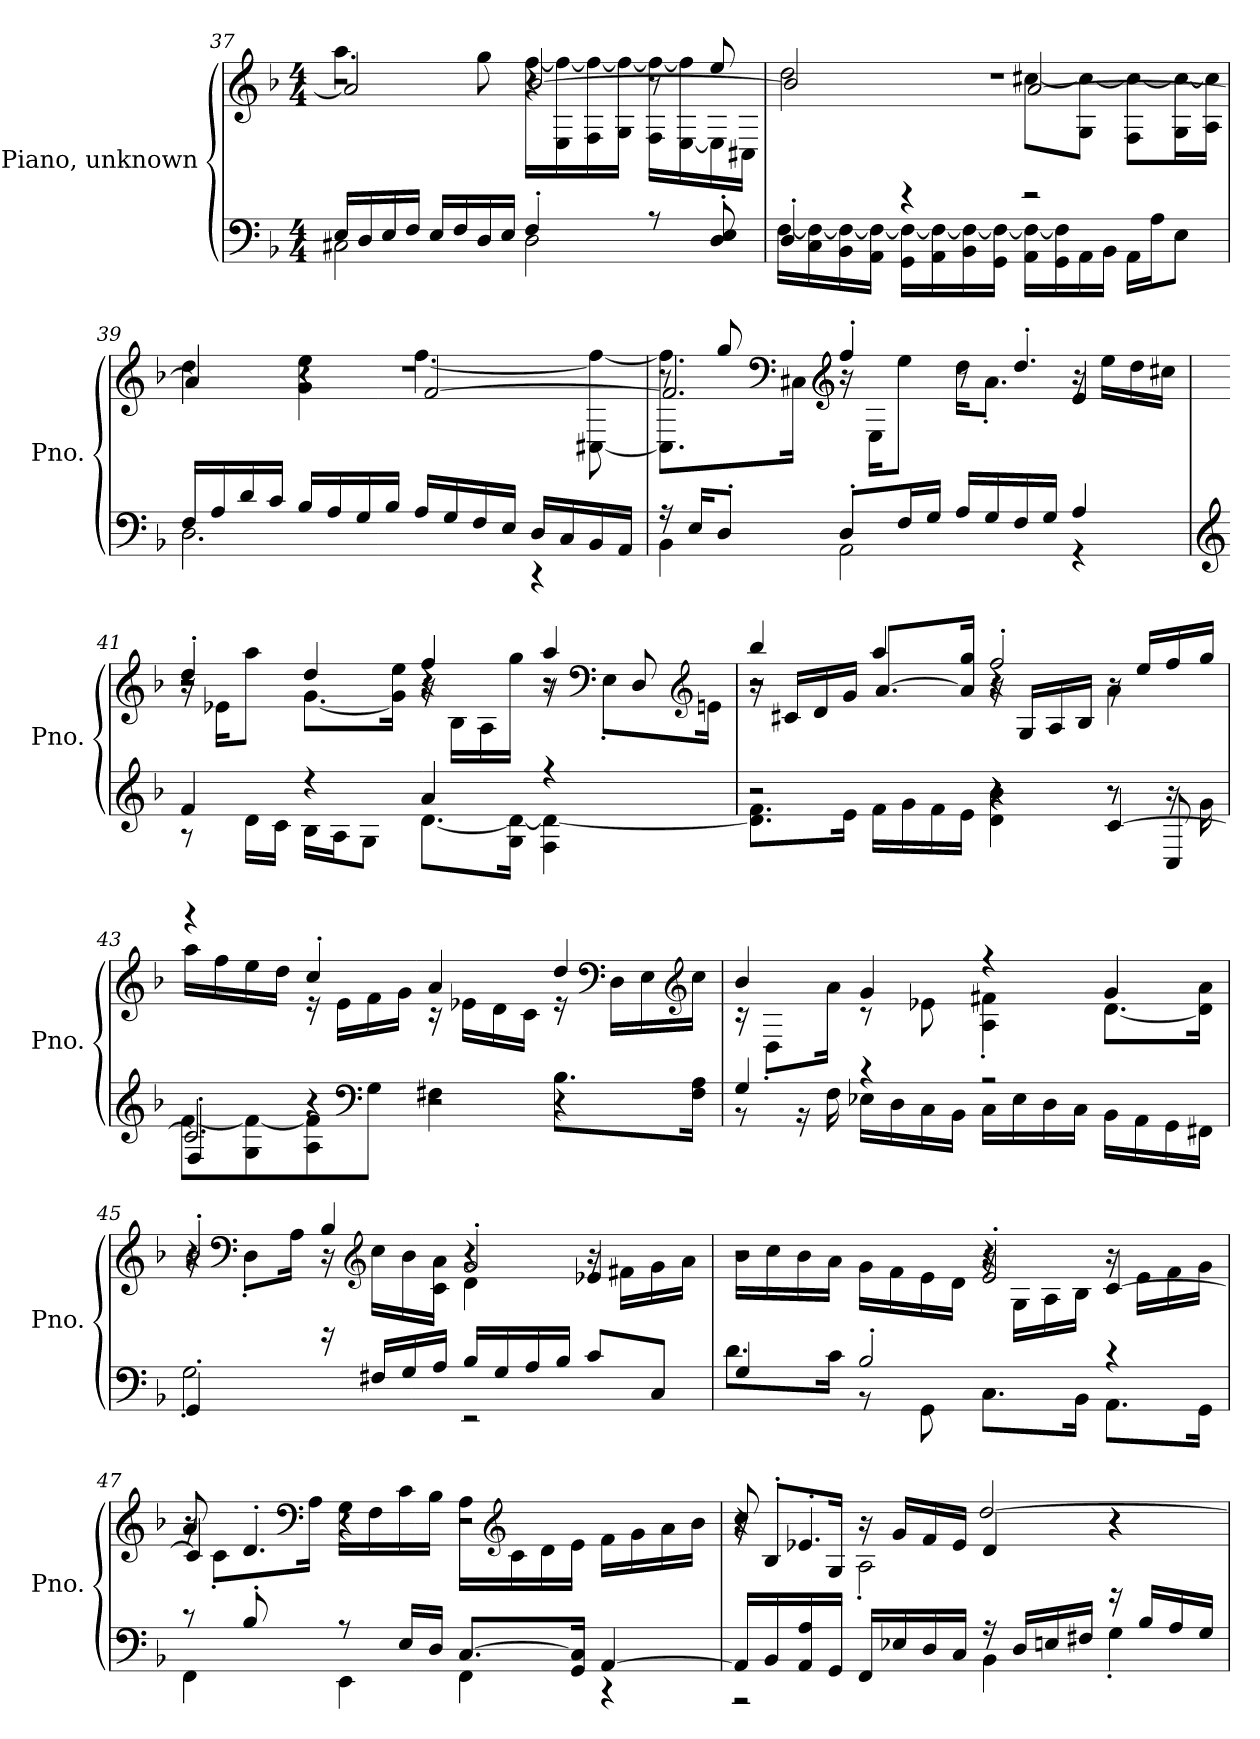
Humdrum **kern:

**kern	**kern
*part1	*part1
*staff2	*staff1
*I"Piano, unknown	*
*I'Pno.	*
!!LO:LB:g=z
*clefF4	*clefG2
*k[b-]	*k[b-]
*M4/4	*M4/4
=37	=37
*^	*^
*	*	*	*^
16E/LL	2C#X\	2r	4.aa\	2a/]
16D/	.	.	.	.
16E/	.	.	.	.
16F/JJ	.	.	.	.
16E/LL	.	.	.	.
16F/	.	.	.	.
16D/	.	.	8gg\	.
16E/JJ	.	.	.	.
4F'/	2D\	4r	[16ff\LL	[2b-/
.	.	.	16E\ 16ff\_	.
.	.	.	16F\ 16ff\_	.
.	.	.	16G\ 16ff\_JJ	.
8r	.	8r	16F\ 16ff\_LL	.
.	.	.	[16E\ 16ff\]	.
8D/' 8E/'	.	8ee/	16E\]	.
.	.	.	16C#X\JJ	.
=38	=38	=38	=38	=38
4D'/	[16F\LL	1r	2dd\	2b-/]
.	16C\ 16F\_	.	.	.
.	16BB-\ 16F\_	.	.	.
.	16AA\ 16F\_JJ	.	.	.
4r	16GG\ 16F\_LL	.	.	.
.	16AA\ 16F\_	.	.	.
.	16BB-\ 16F\_	.	.	.
.	16GG\ 16F\_JJ	.	.	.
2r	16AA\ 16F\_LL	.	[8cc#X\L	[2a/
.	16GG\ 16F\]	.	.	.
.	16AA\	.	8G\ 8cc#\_J	.
.	16BB-\JJ	.	.	.
.	16AA\LL	.	8F\ 8cc#\_L	.
.	16A\J	.	.	.
.	8E\J	.	16G\ 16cc#\_L	.
.	.	.	16A\ 16cc#\]JJ	.
!!LO:LB:g=z	!!	!!
=39	=39	=39	=39	=39
16F/LL	2.D\	1r	4dd\	4a/]
16A/	.	.	.	.
16d/	.	.	.	.
16c/JJ	.	.	.	.
16B-/LL	.	.	4g\ 4ee\	4r
16A/	.	.	.	.
16G/	.	.	.	.
16B-/JJ	.	.	.	.
16A/LL	.	.	[4.ff\	[2f/
16G/	.	.	.	.
16F/	.	.	.	.
16E/JJ	.	.	.	.
16D/LL	4r	.	.	.
16C/	.	.	.	.
16BB-/	.	.	[8C#X\ 8ff\_	.
16AA/JJ	.	.	.	.
=40	=40	=40	=40	=40
16r	4BB-\	8r	8.C#\] 8.ff\]L	2.f/]
16E/KL	.	.	.	.
8D'/J	.	8gg/	.	.
*	*	*clefF4	*	*
.	.	.	16C#X\Jk	.
*	*	*clefG2	*	*
8D'/L	2AA\	4ff'/	16r	.
.	.	.	16E\KL	.
16F/L	.	.	8ee\J	.
16G/JJ	.	.	.	.
16A/LL	.	8r	16dd\KL	.
16G/	.	.	8.a'\J	.
16F/	.	4.dd'/	.	.
16G/JJ	.	.	.	.
4A/	4r	.	16r	4e/
.	.	.	16ee\LL	.
.	.	.	16dd\	.
.	.	.	16cc#X\JJ	.
!!LO:LB:g=z	!!	!!
=41	=41	=41	=41	=41
*clefG2	*	*	*	*
4f/	8r	4dd'/	16r	2r
.	.	.	16e-X\KL	.
.	16d\LL	.	8aa\J	.
.	16c\JJ	.	.	.
4r	16B-\LL	4dd/	[8.g\L	.
.	16A\J	.	.	.
.	8G\J	.	.	.
.	.	.	16g\] 16ee\Jk	.
4a/	[8.d\L	4ff/	16r	4r
.	.	.	16B-\LL	.
.	.	.	16A\	.
.	16G\ 16d\_Jk	.	16gg\JJ	.
4r	4F\ 4d\_	4aa/	16r	8r
*	*	*clefF4	*	*
.	.	.	8E'\L	.
.	.	.	.	8D/
*	*	*clefG2	*	*
.	.	.	16en\Jk	.
=42	=42	=42	=42	=42
*	*^	*	*	*
2r	8.d\] 8.f\L	2r	4bb-/	2r	16r
.	.	.	.	.	16c#X/LL
.	.	.	.	.	16d/
.	16e\Jk	.	.	.	16g/JJ
.	16f\LL	.	4aa/	.	[8.a/L
.	16g\	.	.	.	.
.	16f\	.	.	.	.
.	16e\JJ	.	.	.	16a/] 16gg/Jk
4r	4d\ 4b-\	4r	2ff'/	4r	16r
.	.	.	.	.	16G/LL
.	.	.	.	.	16A/
.	.	.	.	.	16B-/JJ
[4c/	8r	8r	.	4a\	16r
.	.	.	.	.	16ee/LL
.	16r	8C/	.	.	16ff/
.	16g\	.	.	.	16gg/JJ
*	*	*	*	*v	*v
!!LO:LB:g=z
=43	=43	=43	=43	=43
2.c/]	[8f\L	4F'/	4r	16aa\LL
.	.	.	.	16ff\
.	8G\ 8f\_	.	.	16ee\
.	.	.	.	16dd\JJ
.	8A\ 8f\]	4r	4cc'/	16r
.	.	.	.	16e\LL
*clefF4	*	*	*	*
.	8G\J	.	.	16f\
.	.	.	.	16g\JJ
.	4F#X\	2r	4a/	16r
.	.	.	.	16e-X\LL
.	.	.	.	16d\
.	.	.	.	16c\JJ
4r	8.B-\L	.	4dd/	16r
*	*	*	*clefF4	*
.	.	.	.	16D\LL
.	.	.	.	16E\
*	*	*	*clefG2	*
.	16F#\ 16A\Jk	.	.	16cc\JJ
*	*v	*v	*	*
=44	=44	=44	=44
4G/	8r	4b-/	16r
.	.	.	8D'\L
.	16r	.	.
.	16F\	.	16a\Jk
4r	16E-X\LL	4g/	8r
.	16D\	.	.
.	16C\	.	8e-X\
.	16BB-\JJ	.	.
2r	16C\LL	4r	4A\' 4f#X\'
.	16E-\	.	.
.	16D\	.	.
.	16C\JJ	.	.
.	16BB-\LL	4g/	[8.d\L
.	16AA\	.	.
.	16GG\	.	.
.	16FF#X\JJ	.	16d\] 16a\Jk
!!LO:LB:g=z
=45	=45	=45	=45
*	*	*	*^
4GG'/	2G'\	2b-'/	16r	4r
*	*	*clefF4	*	*
.	.	.	8D'\L	.
.	.	.	16A\Jk	.
16r	.	.	16r	4B-/
*	*	*clefG2	*	*
16F#X/LL	.	.	16cc\LL	.
16G/	.	.	16b-\	.
16A/JJ	.	.	16c\ 16a\JJ	.
16B-/LL	2r	2g'/	4d\	4r
16G/	.	.	.	.
16A/	.	.	.	.
16B-/JJ	.	.	.	.
8c/L	.	.	16r	4e-X/
.	.	.	16f#X\LL	.
8C/J	.	.	16g\	.
.	.	.	16a\JJ	.
=46	=46	=46	=46	=46
4G/	8.d\L	2r	16b-\LL	2r
.	.	.	16cc\	.
.	.	.	16b-\	.
.	16c\Jk	.	16a\JJ	.
2B-'/	8r	.	16g\LL	.
.	.	.	16f\	.
.	8GG\	.	16e\	.
.	.	.	16d\JJ	.
.	8.C\L	2e'/	16r	4r
.	.	.	16G\LL	.
.	.	.	16A\	.
.	16BB-\Jk	.	16B-\JJ	.
4r	8.AA\L	.	16r	[4c/
.	.	.	16e\LL	.
.	.	.	16f\	.
.	16GG\Jk	.	16g\JJ	.
!!LO:PB:g=z	!!	!!
=47	=47	=47	=47	=47
8r	4FF\	8a/	16r	4c/]
.	.	.	8c'\L	.
8B-'/	.	4.d'/	.	.
*	*	*clefF4	*	*
.	.	.	16A\Jk	.
8r	4EE\	.	16G\LL	4r
.	.	.	16F\	.
16E/LL	.	.	16c\	.
16D/JJ	.	.	16B-\JJ	.
[8.C/L	4FF\	2r	16A\LL	2r
*	*	*clefG2	*	*
.	.	.	16c\	.
.	.	.	16d\	.
16GG/ 16C/]Jk	.	.	16e\JJ	.
[4AA/	4r	.	16f\LL	.
.	.	.	16g\	.
.	.	.	16a\	.
.	.	.	16b-\JJ	.
=48	=48	=48	=48	=48
16AA/LL]	2r	8cc/	4r	16r
16BB-/	.	.	.	8B-'/L
16AA/ 16A/	.	4.e-X'/	.	.
16GG/JJ	.	.	.	16G/Jk
16FF/LL	.	.	2A'\	16r
16E-X/	.	.	.	16g/LL
16D/	.	.	.	16f/
16C/JJ	.	.	.	16e-/JJ
16r	4BB-\	4d/	.	[2dd/
16D/LL	.	.	.	.
16En/	.	.	.	.
16F#X/JJ	.	.	.	.
16r	4G'\	4r	4r	.
16B-/LL	.	.	.	.
16A/	.	.	.	.
16G/JJ	.	.	.	.
*v	*v	*	*	*
*	*v	*v	*v
=	=
*-	*-
